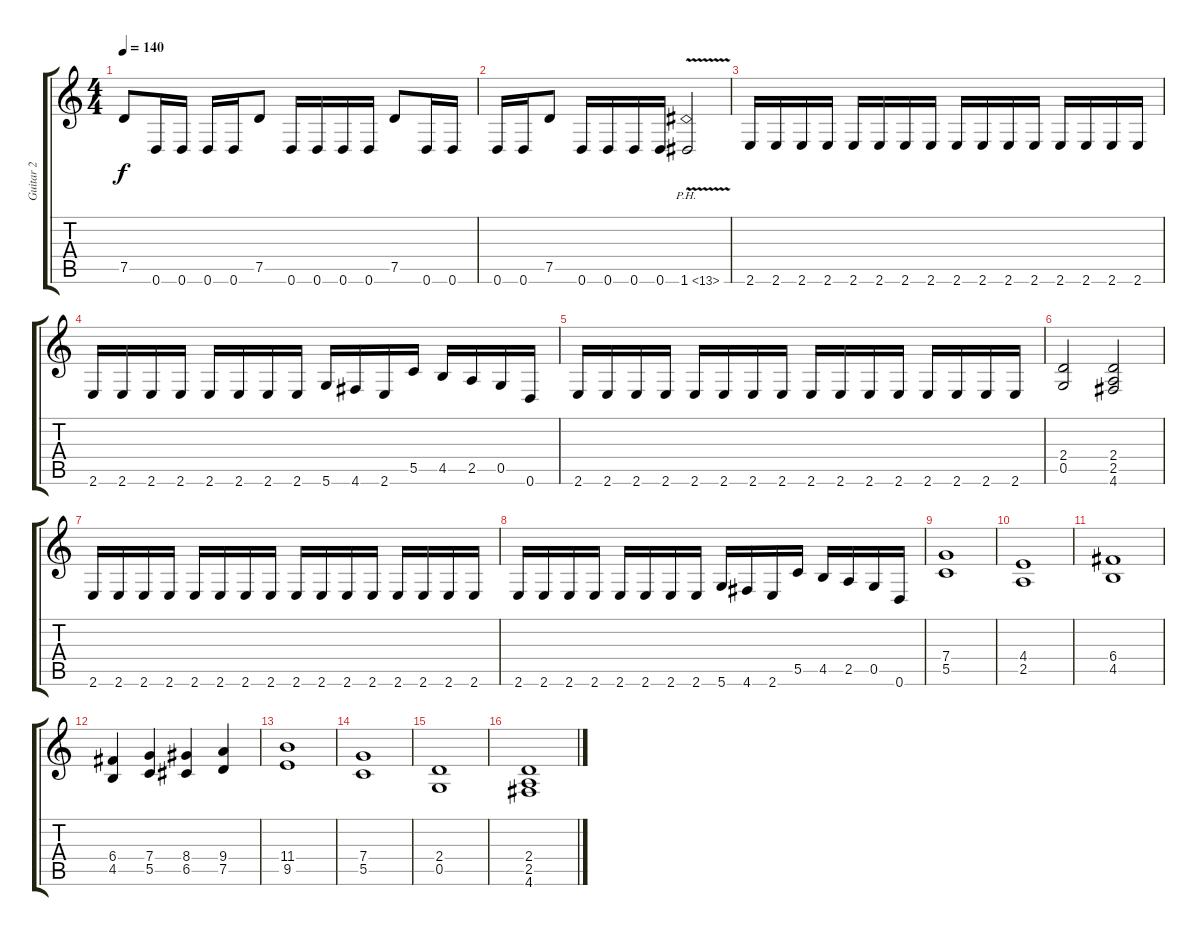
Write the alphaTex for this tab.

\track ("Guitar 2" "Guitar 2") {instrument overdrivenguitar}
\staff {score tabs}
\tuning (D4 A3 F3 C3 G2 D2) {hide}
\ts (4 4)
\tempo 140
\clef g2
\ks c
7.5.8{dy f} 0.6.16 0.6.16 0.6.16 0.6.16 7.5.8 0.6.16 0.6.16 0.6.16 0.6.16 7.5.8 0.6.16 0.6.16 |
0.6.16 0.6.16 7.5.8 0.6.16 0.6.16 0.6.16 0.6.16 1.6{ph 12 v}.2 |
2.6.16 2.6.16 2.6.16 2.6.16 2.6.16 2.6.16 2.6.16 2.6.16 2.6.16 2.6.16 2.6.16 2.6.16 2.6.16 2.6.16 2.6.16 2.6.16 |
2.6.16 2.6.16 2.6.16 2.6.16 2.6.16 2.6.16 2.6.16 2.6.16 5.6.16 4.6.16 2.6.16 5.5.16 4.5.16 2.5.16 0.5.16 0.6.16 |
2.6.16 2.6.16 2.6.16 2.6.16 2.6.16 2.6.16 2.6.16 2.6.16 2.6.16 2.6.16 2.6.16 2.6.16 2.6.16 2.6.16 2.6.16 2.6.16 |
(2.4 0.5).2 (2.4 2.5 4.6).2 |
2.6.16 2.6.16 2.6.16 2.6.16 2.6.16 2.6.16 2.6.16 2.6.16 2.6.16 2.6.16 2.6.16 2.6.16 2.6.16 2.6.16 2.6.16 2.6.16 |
2.6.16 2.6.16 2.6.16 2.6.16 2.6.16 2.6.16 2.6.16 2.6.16 5.6.16 4.6.16 2.6.16 5.5.16 4.5.16 2.5.16 0.5.16 0.6.16 |
(7.4 5.5).1 |
(4.4 2.5).1 |
(6.4 4.5).1 |
(6.4 4.5).4 (7.4 5.5).4 (8.4 6.5).4 (9.4 7.5).4 |
(11.4 9.5).1 |
(7.4 5.5).1 |
(2.4 0.5).1 |
(2.4 2.5 4.6).1
